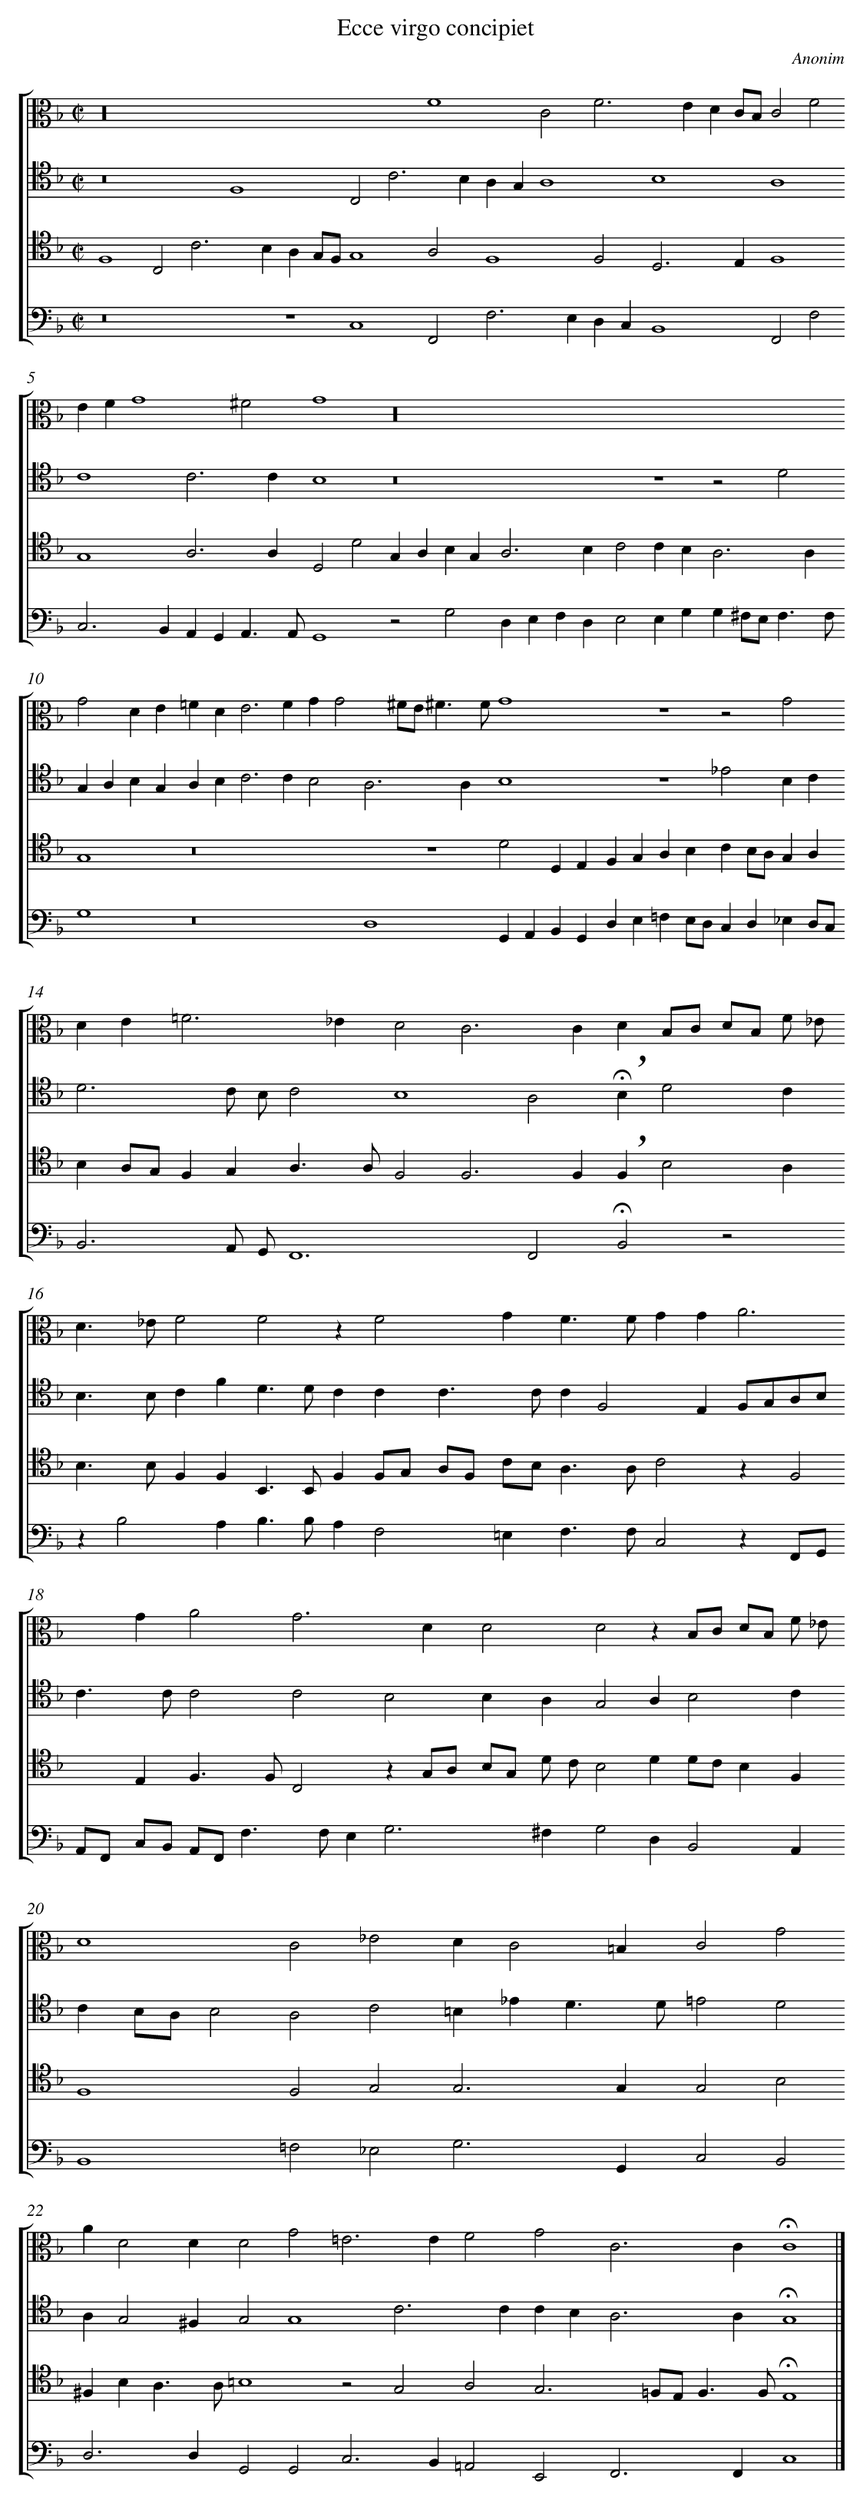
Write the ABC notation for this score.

X:1
T: Ecce virgo concipiet
C: Anonim
L: 1/4
M: C|
%%staves [1 2 3 4]
V: 1 clef=alto
V: 2 clef=tenor
V: 3 clef=tenor
V: 4 clef=bass
K: F
[V:1] z16 [|]
[V:2] z8 [|]
[V:3] F,4C,2C3 [|]
[V:4] z8 [|]
[V:1]  [|]
[V:2] F,4C,2C3 [|]
[V:3] B,A,G,/F,/G,4 [|]
[V:4] z4C,4 [|]
[V:1] F4C2F3 [|]
[V:2] B,A,G,A,4 [|]
[V:3] A,2F,4F,2 [|]
[V:4] F,,2F,2>E,2D,C, [|]
[V:1] EDC/B,/C2F2 [|]
[V:2] B,4A,4 [|]
[V:3] D,2>E,2F,4 [|]
[V:4] B,,4F,,2F,2 [|]
[V:1] EFG4^F2 [|]
[V:2] C4C3C [|]
[V:3] G,4A,3A, [|]
[V:4] C,2>B,,2A,,G,,A,,3/A,,/ [|]
[V:1] G4z16 [|]
[V:2] B,4z8 [|]
[V:3] D,2D2G,A,B,G, [|]
[V:4] G,,4z2G,2 [|]
[V:1]  [|]
[V:2] z4 [|]
[V:3] A,2>B,2C2CB, [|]
[V:4] D,E,F,D,E,2E,G, [|]
[V:1] G2DE [|]
[V:2] z2D2G,A,B,G, [|]
[V:3] A,2>A,2G,4 [|]
[V:4] G,^F,/E,<F,F,/G,4 [|]
[V:1] =FD2<E2FGG2 [|]
[V:2] A,B,2<C2CB,2 [|]
[V:3] z8 [|]
[V:4] z8 [|]
[V:1] ^F/E<^FF/G4 [|]
[V:2] A,2>A,2B,4 [|]
[V:3] z4D2D,E, [|]
[V:4] D,4G,,A,,B,,G,, [|]
[V:1] z4z2G2 [|]
[V:2] z4_E2B,C [|]
[V:3] F,G,A,B,CB,/A,/G,A, [|]
[V:4] D,E,=F,E,/D,/C,D,_E,D,/C,/ [|]
[V:1] DE2<=F2_ED2 [|]
[V:2] D3C/ B,/C2B,4 [|]
[V:3] B,A,/G,/F,G,A,>A,F,2 [|]
[V:4] B,,3A,,/ G,,/F,,6 [|]
[V:1] C2>C2DB,/C/ D/B,/ F/ _E/ [|]
[V:2] A,2!fermata!!breath!B,D2C [|]
[V:3] F,2>F,2!breath!F,B,2A, [|]
[V:4] F,,2!fermata!B,,2z2 [|]
[V:1] D>_EF2F2zF2 [|]
[V:2] B,>B,CFD>DCC [|]
[V:3] B,>B,F,F,B,,>B,,F,F,/G,/ [|]
[V:4] zB,2A,B,>B,A,F,2 [|]
[V:1] GF>FGGA3 [|]
[V:2] C>CCF,2E,F,/G,/A,/B,/ [|]
[V:3] A,/F,/ C/B,<A,A,/C2zF,2 [|]
[V:4] =E,F,>F,C,2zF,,/G,,/ [|]
[V:1] GA2G3D [|]
[V:2] C>CC2C2B,2 [|]
[V:3] E,F,>F,C,2zG,/A,/ [|]
[V:4] A,,/F,,/ C,/B,,/ A,,/F,,<F,F,/E,G,3 [|]
[V:1] D2D2zB,/C/ D/B,/ F/ _E/ [|]
[V:2] B,A,G,2A,B,2C [|]
[V:3] B,/G,/ D/ C/B,2DD/C/B,F, [|]
[V:4] ^F,G,2D,B,,2A,, [|]
[V:1] D4C2_E2 [|]
[V:2] CB,/A,/B,2A,2C2 [|]
[V:3] F,4F,2G,2 [|]
[V:4] B,,4=F,2_E,2 [|]
[V:1] DC2=B,C2G2 [|]
[V:2] =B,_ED>D=E2D2 [|]
[V:3] G,2>G,2G,2B,2 [|]
[V:4] G,2>G,,2C,2B,,2 [|]
[V:1] AD2DD2G2 [|]
[V:2] A,G,2^F,G,2G,4 [|]
[V:3] ^F,B,A,>A,=B,4 [|]
[V:4] D,2>D,2G,,2G,,2 [|]
[V:1] =E2>E2F2G2 [|]
[V:2] C2>C2CB, [|]
[V:3] z2G,2A,2G,3 [|]
[V:4] C,2>B,,2=A,,2E,,2 [|]
[V:1] C2>C2!fermata!C4 |]
[V:2] A,2>A,2!fermata!G,4 |]
[V:3] =F,/E,<F,F,/!fermata!E,4 |]
[V:4] F,,2>F,,2C,4 |]
